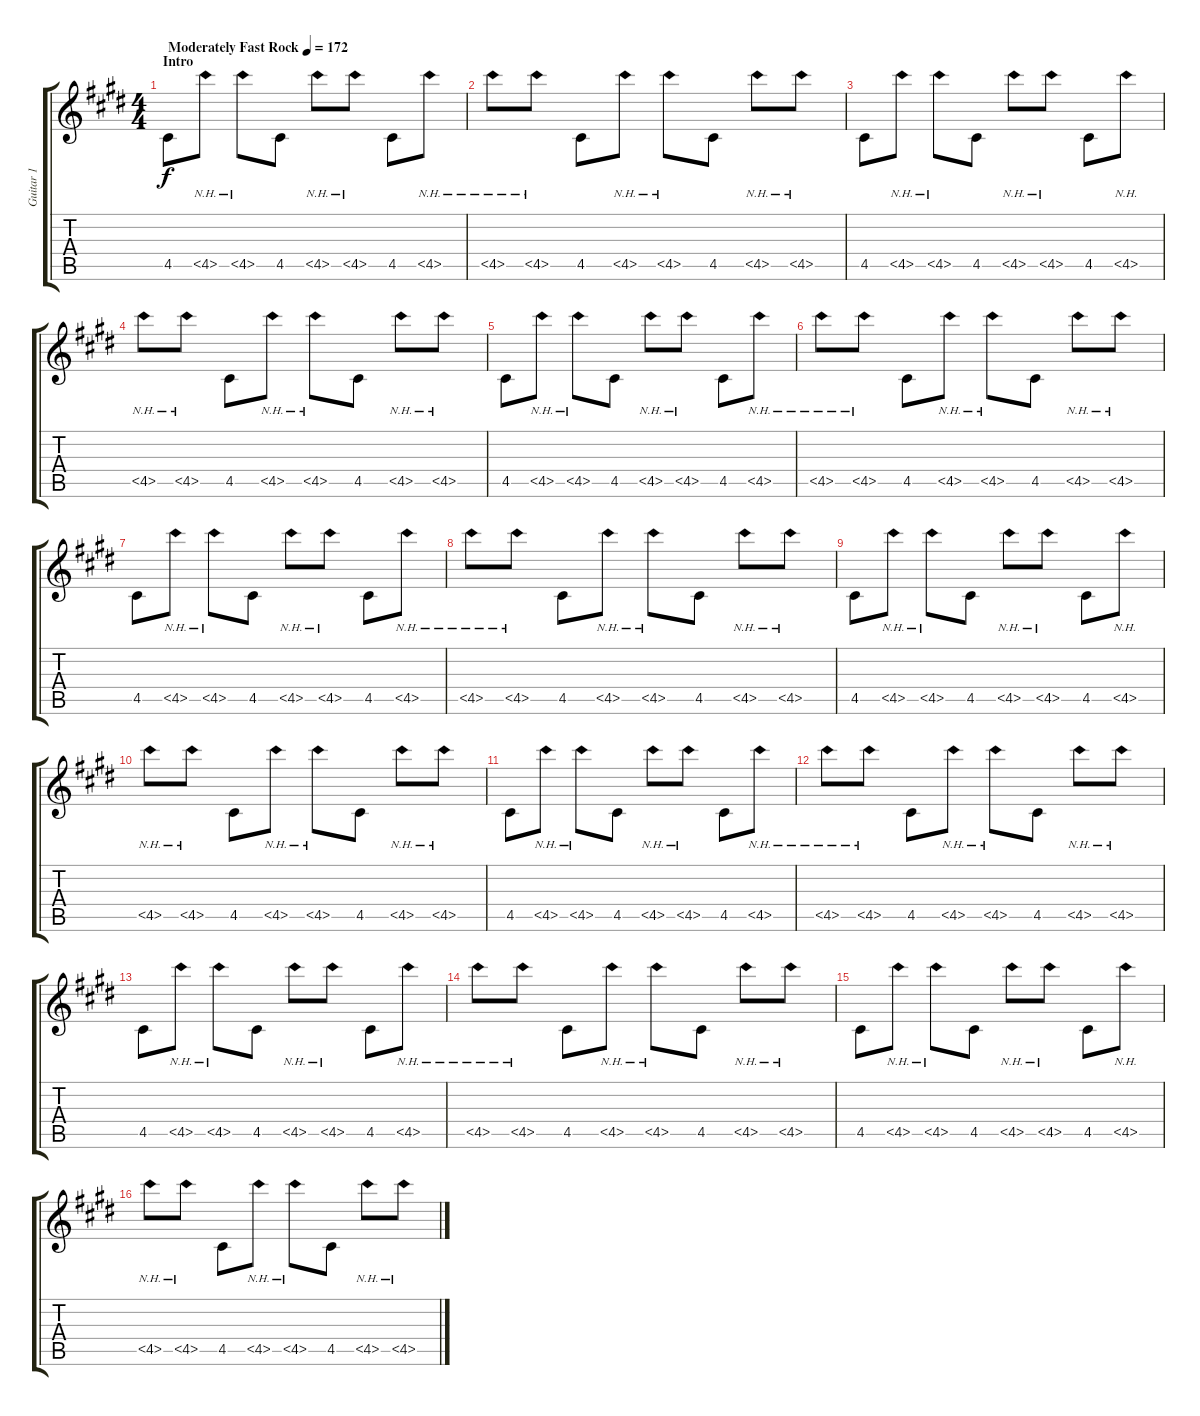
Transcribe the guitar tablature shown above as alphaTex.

\track ("Guitar 1" "Guitar 1") {instrument distortionguitar}
\staff {score tabs}
\tuning (E4 B3 G3 D3 A2 E2) {hide}
\ts (4 4)
\section ("" "Intro")
\tempo (172 "Moderately Fast Rock")
\clef g2
\ks e
4.5.8{dy f instrument distortionguitar} 4.5{nh}.8 4.5{nh}.8 4.5.8 4.5{nh}.8 4.5{nh}.8 4.5.8 4.5{nh}.8 |
4.5{nh}.8 4.5{nh}.8 4.5.8 4.5{nh}.8 4.5{nh}.8 4.5.8 4.5{nh}.8 4.5{nh}.8 |
4.5.8 4.5{nh}.8 4.5{nh}.8 4.5.8 4.5{nh}.8 4.5{nh}.8 4.5.8 4.5{nh}.8 |
4.5{nh}.8 4.5{nh}.8 4.5.8 4.5{nh}.8 4.5{nh}.8 4.5.8 4.5{nh}.8 4.5{nh}.8 |
4.5.8 4.5{nh}.8 4.5{nh}.8 4.5.8 4.5{nh}.8 4.5{nh}.8 4.5.8 4.5{nh}.8 |
4.5{nh}.8 4.5{nh}.8 4.5.8 4.5{nh}.8 4.5{nh}.8 4.5.8 4.5{nh}.8 4.5{nh}.8 |
4.5.8 4.5{nh}.8 4.5{nh}.8 4.5.8 4.5{nh}.8 4.5{nh}.8 4.5.8 4.5{nh}.8 |
4.5{nh}.8 4.5{nh}.8 4.5.8 4.5{nh}.8 4.5{nh}.8 4.5.8 4.5{nh}.8 4.5{nh}.8 |
4.5.8 4.5{nh}.8 4.5{nh}.8 4.5.8 4.5{nh}.8 4.5{nh}.8 4.5.8 4.5{nh}.8 |
4.5{nh}.8 4.5{nh}.8 4.5.8 4.5{nh}.8 4.5{nh}.8 4.5.8 4.5{nh}.8 4.5{nh}.8 |
4.5.8 4.5{nh}.8 4.5{nh}.8 4.5.8 4.5{nh}.8 4.5{nh}.8 4.5.8 4.5{nh}.8 |
4.5{nh}.8 4.5{nh}.8 4.5.8 4.5{nh}.8 4.5{nh}.8 4.5.8 4.5{nh}.8 4.5{nh}.8 |
4.5.8 4.5{nh}.8 4.5{nh}.8 4.5.8 4.5{nh}.8 4.5{nh}.8 4.5.8 4.5{nh}.8 |
4.5{nh}.8 4.5{nh}.8 4.5.8 4.5{nh}.8 4.5{nh}.8 4.5.8 4.5{nh}.8 4.5{nh}.8 |
4.5.8 4.5{nh}.8 4.5{nh}.8 4.5.8 4.5{nh}.8 4.5{nh}.8 4.5.8 4.5{nh}.8 |
4.5{nh}.8 4.5{nh}.8 4.5.8 4.5{nh}.8 4.5{nh}.8 4.5.8 4.5{nh}.8 4.5{nh}.8
